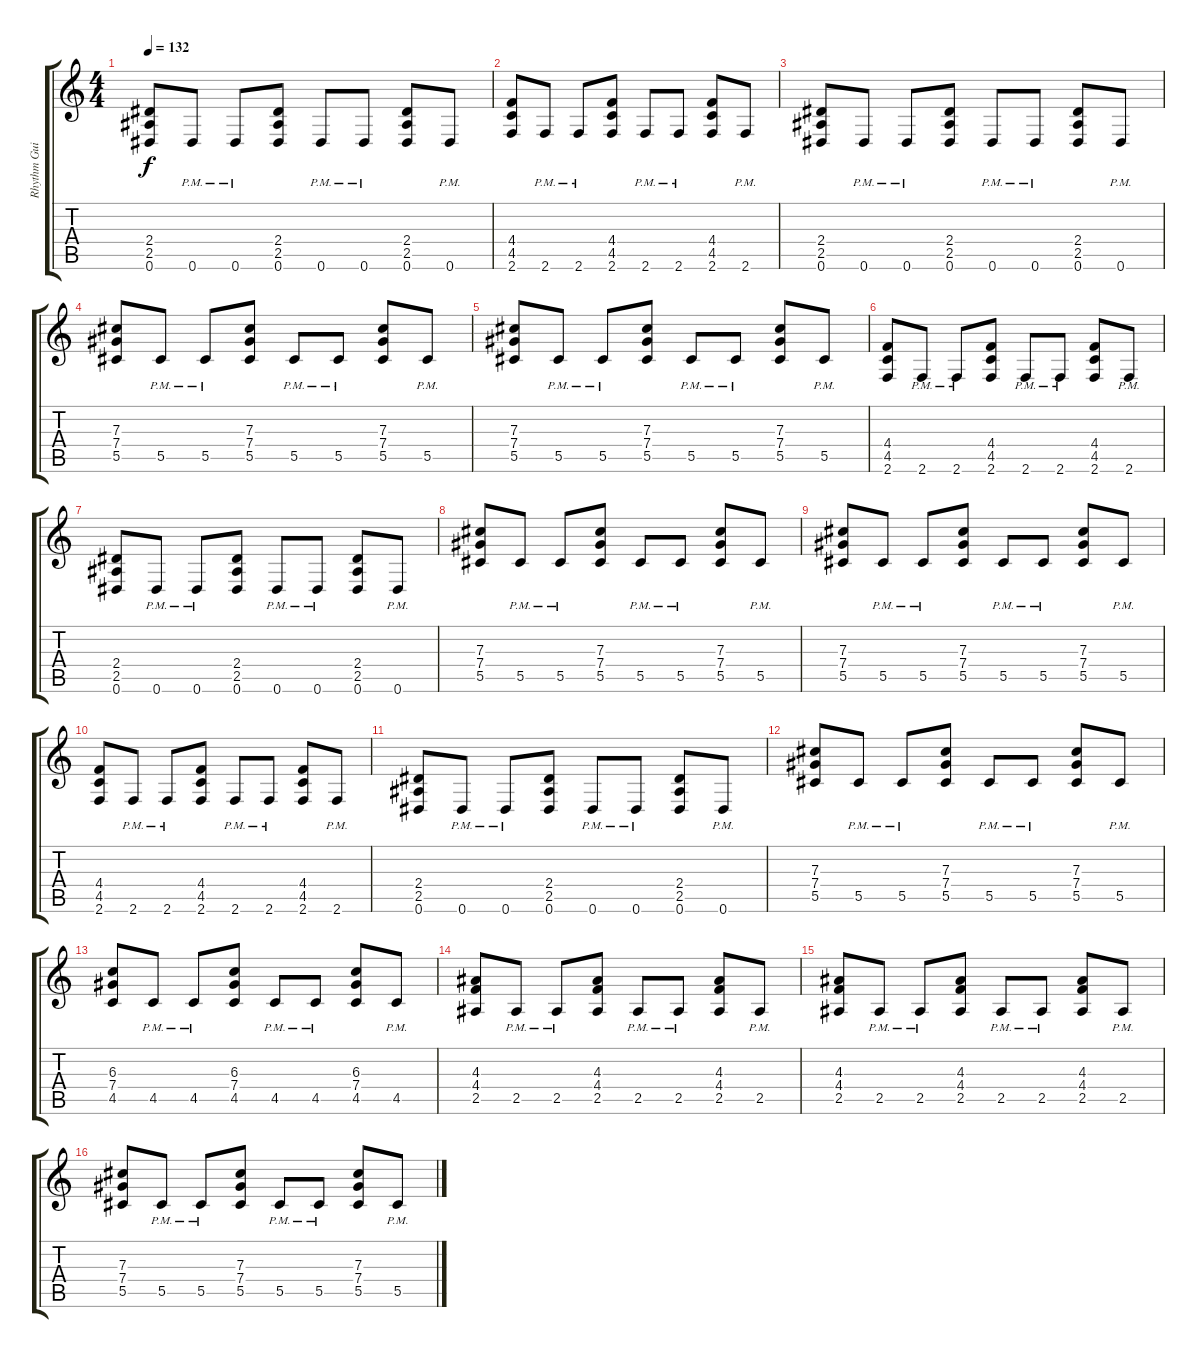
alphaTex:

\track ("Rhythm Guitar" "Rhythm Gui") {instrument distortionguitar}
\staff {score tabs}
\tuning (Eb4 Bb3 Gb3 Db3 Ab2 Eb2) {hide}
\ts (4 4)
\tempo 132
\clef g2
\ks c
(2.4 2.5 0.6).8{dy f} 0.6{pm}.8 0.6{pm}.8 (2.4 2.5 0.6).8 0.6{pm}.8 0.6{pm}.8 (2.4 2.5 0.6).8 0.6{pm}.8 |
(4.4 4.5 2.6).8 2.6{pm}.8 2.6{pm}.8 (4.4 4.5 2.6).8 2.6{pm}.8 2.6{pm}.8 (4.4 4.5 2.6).8 2.6{pm}.8 |
(2.4 2.5 0.6).8 0.6{pm}.8 0.6{pm}.8 (2.4 2.5 0.6).8 0.6{pm}.8 0.6{pm}.8 (2.4 2.5 0.6).8 0.6{pm}.8 |
(7.3 7.4 5.5).8 5.5{pm}.8 5.5{pm}.8 (7.3 7.4 5.5).8 5.5{pm}.8 5.5{pm}.8 (7.3 7.4 5.5).8 5.5{pm}.8 |
(7.3 7.4 5.5).8 5.5{pm}.8 5.5{pm}.8 (7.3 7.4 5.5).8 5.5{pm}.8 5.5{pm}.8 (7.3 7.4 5.5).8 5.5{pm}.8 |
(4.4 4.5 2.6).8 2.6{pm}.8 2.6{pm}.8 (4.4 4.5 2.6).8 2.6{pm}.8 2.6{pm}.8 (4.4 4.5 2.6).8 2.6{pm}.8 |
(2.4 2.5 0.6).8 0.6{pm}.8 0.6{pm}.8 (2.4 2.5 0.6).8 0.6{pm}.8 0.6{pm}.8 (2.4 2.5 0.6).8 0.6{pm}.8 |
(7.3 7.4 5.5).8 5.5{pm}.8 5.5{pm}.8 (7.3 7.4 5.5).8 5.5{pm}.8 5.5{pm}.8 (7.3 7.4 5.5).8 5.5{pm}.8 |
(7.3 7.4 5.5).8 5.5{pm}.8 5.5{pm}.8 (7.3 7.4 5.5).8 5.5{pm}.8 5.5{pm}.8 (7.3 7.4 5.5).8 5.5{pm}.8 |
(4.4 4.5 2.6).8 2.6{pm}.8 2.6{pm}.8 (4.4 4.5 2.6).8 2.6{pm}.8 2.6{pm}.8 (4.4 4.5 2.6).8 2.6{pm}.8 |
(2.4 2.5 0.6).8 0.6{pm}.8 0.6{pm}.8 (2.4 2.5 0.6).8 0.6{pm}.8 0.6{pm}.8 (2.4 2.5 0.6).8 0.6{pm}.8 |
(7.3 7.4 5.5).8 5.5{pm}.8 5.5{pm}.8 (7.3 7.4 5.5).8 5.5{pm}.8 5.5{pm}.8 (7.3 7.4 5.5).8 5.5{pm}.8 |
(6.3 7.4 4.5).8 4.5{pm}.8 4.5{pm}.8 (6.3 7.4 4.5).8 4.5{pm}.8 4.5{pm}.8 (6.3 7.4 4.5).8 4.5{pm}.8 |
(4.3 4.4 2.5).8 2.5{pm}.8 2.5{pm}.8 (4.3 4.4 2.5).8 2.5{pm}.8 2.5{pm}.8 (4.3 4.4 2.5).8 2.5{pm}.8 |
(4.3 4.4 2.5).8 2.5{pm}.8 2.5{pm}.8 (4.3 4.4 2.5).8 2.5{pm}.8 2.5{pm}.8 (4.3 4.4 2.5).8 2.5{pm}.8 |
(7.3 7.4 5.5).8 5.5{pm}.8 5.5{pm}.8 (7.3 7.4 5.5).8 5.5{pm}.8 5.5{pm}.8 (7.3 7.4 5.5).8 5.5{pm}.8
